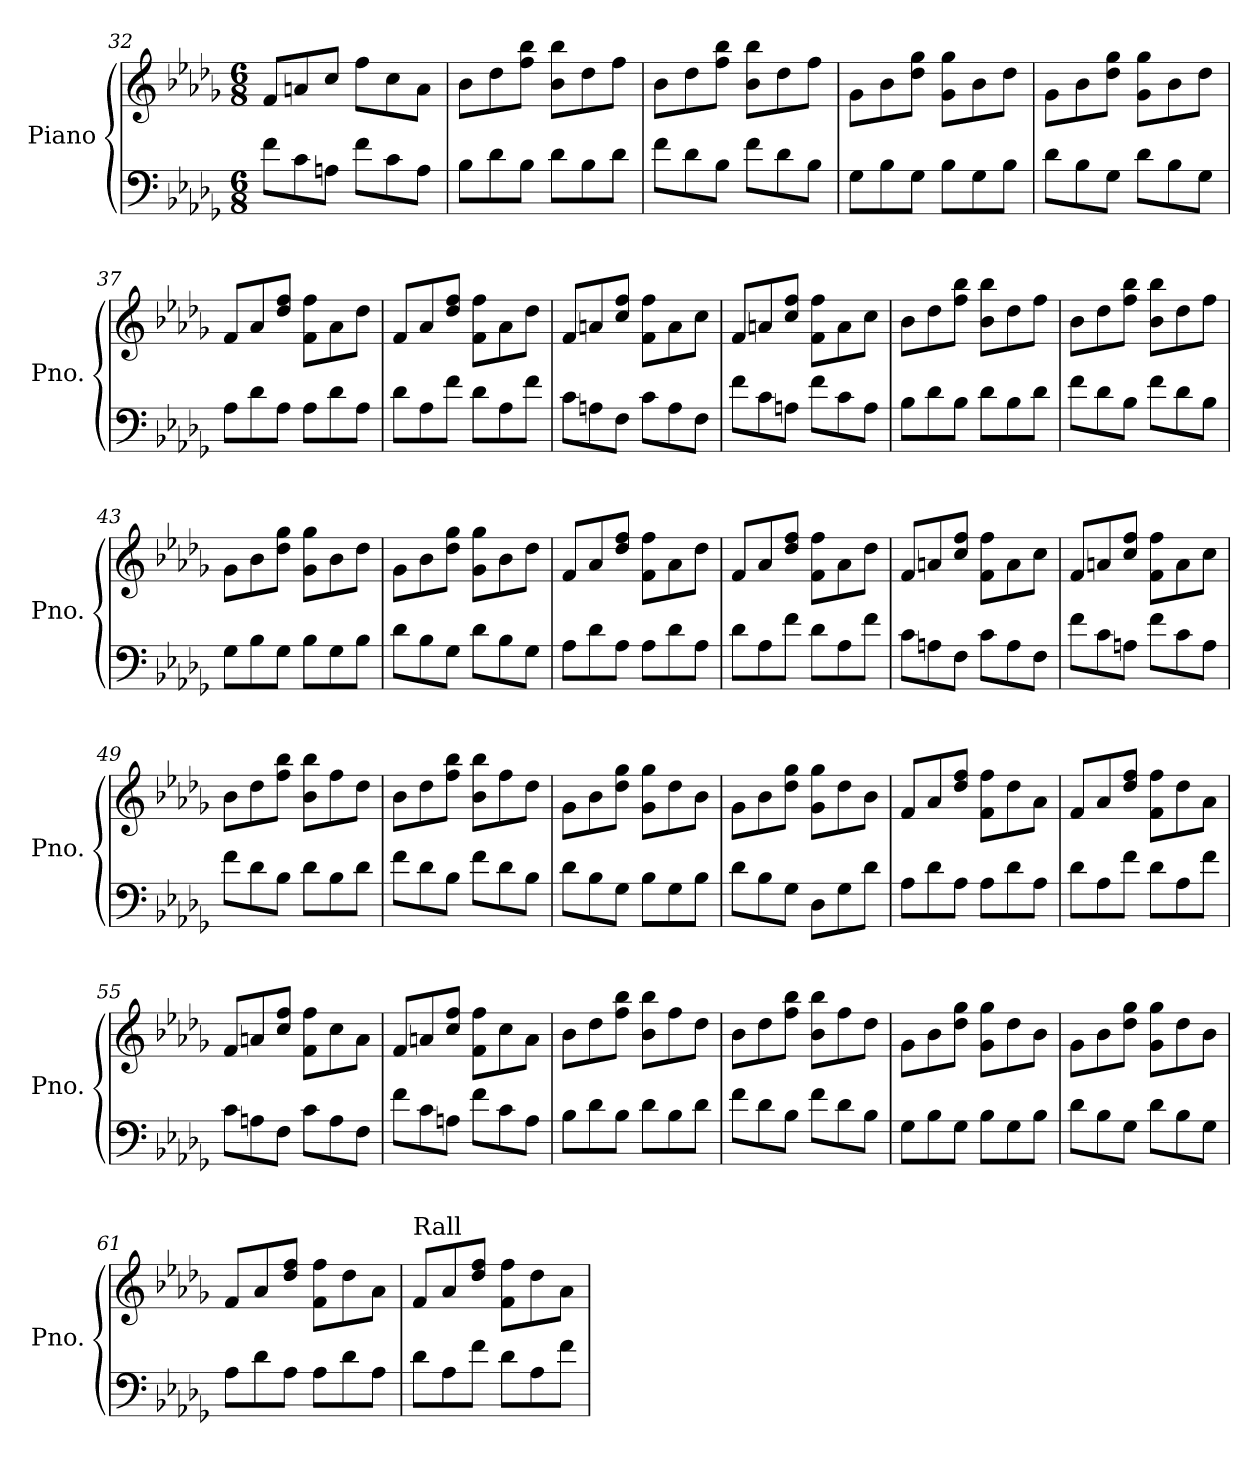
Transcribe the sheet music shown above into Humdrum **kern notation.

**kern	**kern
*part1	*part1
*staff2	*staff1
*I"Piano	*
*I'Pno.	*
*clefF4	*clefG2
*k[b-e-a-d-g-]	*k[b-e-a-d-g-]
*D-:	*D-:
*M6/8	*M6/8
=32	=32
8f\L	8f/L
8c\	8an/
8An\J	8cc/J
8f\L	8ff\L
8c\	8cc\
8A\J	8a\J
=33	=33
8B-\L	8b-\L
8d-\	8dd-\
8B-\J	8ff\ 8bb-\J
8d-\L	8b-\ 8bb-\L
8B-\	8dd-\
8d-\J	8ff\J
=34	=34
8f\L	8b-\L
8d-\	8dd-\
8B-\J	8ff\ 8bb-\J
8f\L	8b-\ 8bb-\L
8d-\	8dd-\
8B-\J	8ff\J
=35	=35
8G-\L	8g-\L
8B-\	8b-\
8G-\J	8dd-\ 8gg-\J
8B-\L	8g-\ 8gg-\L
8G-\	8b-\
8B-\J	8dd-\J
!!LO:LB:g=z
=36	=36
8d-\L	8g-\L
8B-\	8b-\
8G-\J	8dd-\ 8gg-\J
8d-\L	8g-\ 8gg-\L
8B-\	8b-\
8G-\J	8dd-\J
=37	=37
8A-\L	8f/L
8d-\	8a-/
8A-\J	8dd-/ 8ff/J
8A-\L	8f\ 8ff\L
8d-\	8a-\
8A-\J	8dd-\J
=38	=38
8d-\L	8f/L
8A-\	8a-/
8f\J	8dd-/ 8ff/J
8d-\L	8f\ 8ff\L
8A-\	8a-\
8f\J	8dd-\J
=39	=39
8c\L	8f/L
8An\	8an/
8F\J	8cc/ 8ff/J
8c\L	8f\ 8ff\L
8A\	8a\
8F\J	8cc\J
=40	=40
8f\L	8f/L
8c\	8an/
8An\J	8cc/ 8ff/J
8f\L	8f\ 8ff\L
8c\	8a\
8A\J	8cc\J
!!LO:LB:g=z
=41	=41
8B-\L	8b-\L
8d-\	8dd-\
8B-\J	8ff\ 8bb-\J
8d-\L	8b-\ 8bb-\L
8B-\	8dd-\
8d-\J	8ff\J
=42	=42
8f\L	8b-\L
8d-\	8dd-\
8B-\J	8ff\ 8bb-\J
8f\L	8b-\ 8bb-\L
8d-\	8dd-\
8B-\J	8ff\J
=43	=43
8G-\L	8g-\L
8B-\	8b-\
8G-\J	8dd-\ 8gg-\J
8B-\L	8g-\ 8gg-\L
8G-\	8b-\
8B-\J	8dd-\J
=44	=44
8d-\L	8g-\L
8B-\	8b-\
8G-\J	8dd-\ 8gg-\J
8d-\L	8g-\ 8gg-\L
8B-\	8b-\
8G-\J	8dd-\J
=45	=45
8A-\L	8f/L
8d-\	8a-/
8A-\J	8dd-/ 8ff/J
8A-\L	8f\ 8ff\L
8d-\	8a-\
8A-\J	8dd-\J
=46	=46
8d-\L	8f/L
8A-\	8a-/
8f\J	8dd-/ 8ff/J
8d-\L	8f\ 8ff\L
8A-\	8a-\
8f\J	8dd-\J
!!LO:LB:g=z
=47	=47
8c\L	8f/L
8An\	8an/
8F\J	8cc/ 8ff/J
8c\L	8f\ 8ff\L
8A\	8a\
8F\J	8cc\J
=48	=48
8f\L	8f/L
8c\	8an/
8An\J	8cc/ 8ff/J
8f\L	8f\ 8ff\L
8c\	8a\
8A\J	8cc\J
=49	=49
8f\L	8b-\L
8d-\	8dd-\
8B-\J	8ff\ 8bb-\J
8d-\L	8b-\ 8bb-\L
8B-\	8ff\
8d-\J	8dd-\J
=50	=50
8f\L	8b-\L
8d-\	8dd-\
8B-\J	8ff\ 8bb-\J
8f\L	8b-\ 8bb-\L
8d-\	8ff\
8B-\J	8dd-\J
=51	=51
8d-\L	8g-\L
8B-\	8b-\
8G-\J	8dd-\ 8gg-\J
8B-\L	8g-\ 8gg-\L
8G-\	8dd-\
8B-\J	8b-\J
!!LO:PB:g=z
=52	=52
8d-\L	8g-\L
8B-\	8b-\
8G-\J	8dd-\ 8gg-\J
8D-\L	8g-\ 8gg-\L
8G-\	8dd-\
8d-\J	8b-\J
=53	=53
8A-\L	8f/L
8d-\	8a-/
8A-\J	8dd-/ 8ff/J
8A-\L	8f\ 8ff\L
8d-\	8dd-\
8A-\J	8a-\J
=54	=54
8d-\L	8f/L
8A-\	8a-/
8f\J	8dd-/ 8ff/J
8d-\L	8f\ 8ff\L
8A-\	8dd-\
8f\J	8a-\J
=55	=55
8c\L	8f/L
8An\	8an/
8F\J	8cc/ 8ff/J
8c\L	8f\ 8ff\L
8A\	8cc\
8F\J	8a\J
=56	=56
8f\L	8f/L
8c\	8an/
8An\J	8cc/ 8ff/J
8f\L	8f\ 8ff\L
8c\	8cc\
8A\J	8a\J
!!LO:LB:g=z
=57	=57
8B-\L	8b-\L
8d-\	8dd-\
8B-\J	8ff\ 8bb-\J
8d-\L	8b-\ 8bb-\L
8B-\	8ff\
8d-\J	8dd-\J
=58	=58
8f\L	8b-\L
8d-\	8dd-\
8B-\J	8ff\ 8bb-\J
8f\L	8b-\ 8bb-\L
8d-\	8ff\
8B-\J	8dd-\J
=59	=59
8G-\L	8g-\L
8B-\	8b-\
8G-\J	8dd-\ 8gg-\J
8B-\L	8g-\ 8gg-\L
8G-\	8dd-\
8B-\J	8b-\J
=60	=60
8d-\L	8g-\L
8B-\	8b-\
8G-\J	8dd-\ 8gg-\J
8d-\L	8g-\ 8gg-\L
8B-\	8dd-\
8G-\J	8b-\J
=61	=61
8A-\L	8f/L
8d-\	8a-/
8A-\J	8dd-/ 8ff/J
8A-\L	8f\ 8ff\L
8d-\	8dd-\
8A-\J	8a-\J
=62	=62
!	!LO:TX:a:t=Rall
8d-\L	8f/L
8A-\	8a-/
8f\J	8dd-/ 8ff/J
8d-\L	8f\ 8ff\L
8A-\	8dd-\
8f\J	8a-\J
=	=
*-	*-
